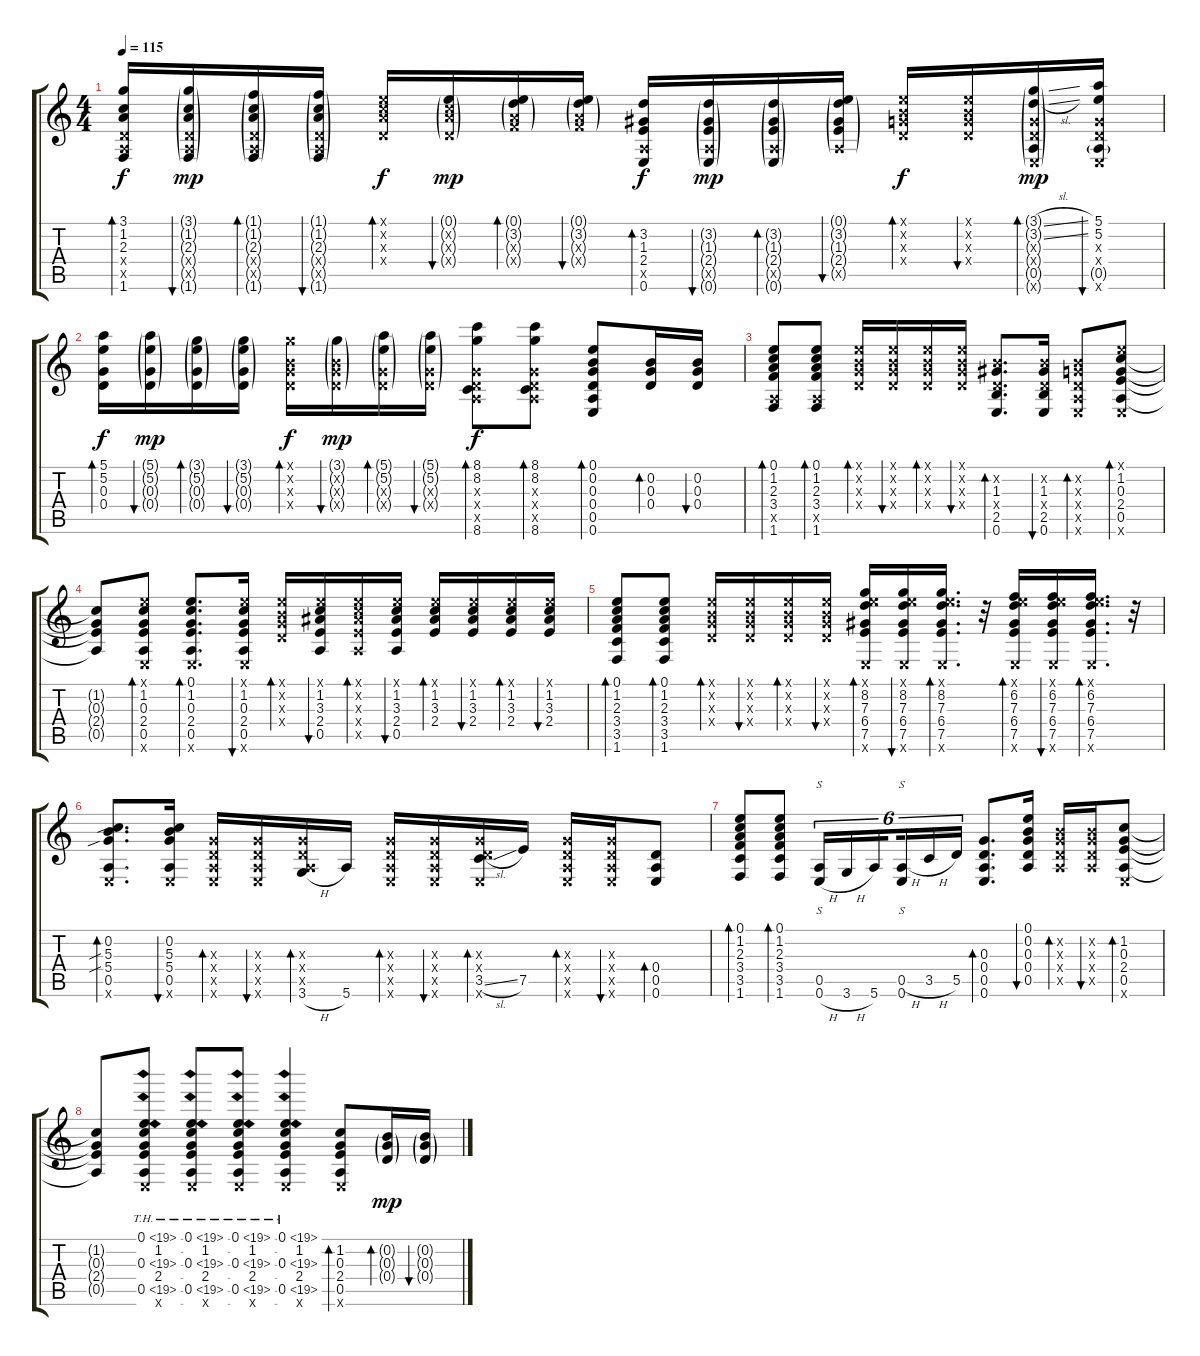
\track "" {instrument acousticguitarsteel}
\staff {score tabs}
\tuning (E4 B3 G3 D3 A2 E2) {hide}
\ts (4 4)
\tempo 115
\clef g2
\ks c
(3.1 1.2 2.3 0.4{x} 0.5{x} 1.6).16{bd 30 dy f} (3.1{g} 1.2{g} 2.3{g} 0.4{g x} 0.5{g x} 1.6{g}).16{bu 60 dy mp} (1.1{g} 1.2{g} 2.3{g} 0.4{g x} 0.5{g x} 1.6{g}).16{bd 30} (1.1{g} 1.2{g} 2.3{g} 0.4{g x} 0.5{g x} 1.6{g}).16{bu 30} (0.1{x} 1.2{x} 2.3{x} 0.4{x}).16{bd 30 dy f} (0.1{g} 1.2{g x} 2.3{g x} 0.4{g x}).16{bu 30 dy mp} (0.1{g} 3.2{g} 2.3{g x} 3.4{g x}).16{bd 30} (0.1{g} 3.2{g} 2.3{g x} 3.4{g x}).16{bu 30} (3.2 1.3 2.4 0.5{x} 0.6).16{bd 60 dy f} (3.2{g} 1.3{g} 2.4{g} 0.5{g x} 0.6{g}).16{bu 30 dy mp} (3.2{g} 1.3{g} 2.4{g} 0.5{g x} 0.6{g}).16{bd 30} (0.1{g} 3.2{g} 1.3{g} 2.4{g} 0.5{g x}).16{bu 30} (0.1{x} 0.2{x} 0.3{x} 0.4{x}).16{bd 30 dy f} (0.1{x} 0.2{x} 0.3{x} 0.4{x}).16{bu 30} (3.1{sl g} 3.2{sl g} 0.3{g x} 0.4{g x} 0.5{g} 0.6{g x}).16{bd 30 dy mp} (5.1 5.2 0.3{x} 0.4{x} 0.5{g} 0.6{x}).16{bu 30} |
(5.1 5.2 0.3 0.4).16{bd 30 dy f} (5.1{g} 5.2{g} 0.3{g} 0.4{g}).16{bu 30 dy mp} (3.1{g} 5.2{g} 0.3{g} 0.4{g}).16{bd 30} (3.1{g} 5.2{g} 0.3{g} 0.4{g}).16{bu 30} (3.1{x} 0.2{x} 0.3{x} 0.4{x}).16{bd 30 dy f} (3.1{g} 0.2{g x} 0.3{g x} 0.4{g x}).16{bu 30 dy mp} (5.1{g} 5.2{g} 0.3{g x} 0.4{g x}).16{bd 30} (5.1{g} 5.2{g} 0.3{g x} 0.4{g x}).16{bu 30} (8.1 8.2 0.3{x} 0.4{x} 0.5{x} 8.6).8{bd 30 dy f} (8.1 8.2 0.3{x} 0.4{x} 0.5{x} 8.6).8{bd 30} (0.1 0.2 0.3 0.4 0.5 0.6).8{bd 30} (0.2 0.3 0.4).16{bd 30} (0.2 0.3 0.4).16{bu 30} |
(0.1 1.2 2.3 3.4 0.5{x} 1.6).8{bd 30} (0.1 1.2 2.3 3.4 0.5{x} 1.6).8{bd 30} (0.1{x} 0.2{x} 0.3{x} 0.4{x}).16{bd 30} (0.1{x} 0.2{x} 0.3{x} 0.4{x}).16{bu 30} (0.1{x} 0.2{x} 0.3{x} 0.4{x}).16{bd 30} (0.1{x} 0.2{x} 0.3{x} 0.4{x}).16{bu 30} (0.2{x} 1.3 0.4{x} 2.5 0.6).8{d bd 30} (0.2{x} 1.3 0.4{x} 2.5 0.6).16{bu 30} (0.2{x} 0.3{x} 0.4{x} 0.5{x} 0.6{x}).8{bd 30} (0.1{x} 1.2 0.3 2.4 0.5 0.6{x}).8{bd 30} |
(1.2{t} 0.3{t} 2.4{t} 0.5{t}).8 (0.1{x} 1.2 0.3 2.4 0.5 0.6{x}).8{bd 30} (0.1 1.2 0.3 2.4 0.5 0.6{x}).8{d bd 30} (0.1{x} 1.2 0.3 2.4 0.5 0.6{x}).16{bu 30} (0.1{x} 0.2{x} 0.3{x} 0.4{x}).16{bd 30} (0.1{x} 1.2 3.3 2.4 0.5).16{bu 30} (0.1{x} 1.2{x} 3.3{x} 2.4{x} 0.5{x}).16{bd 30} (0.1{x} 1.2 3.3 2.4 0.5).16{bu 30} (0.1{x} 1.2 3.3 2.4).16{bd 30} (0.1{x} 1.2 3.3 2.4).16{bu 30} (0.1{x} 1.2 3.3 2.4).16{bd 30} (0.1{x} 1.2 3.3 2.4).16{bu 30} |
(0.1 1.2 2.3 3.4 3.5 1.6).8{bd 30} (0.1 1.2 2.3 3.4 3.5 1.6).8{bd 30} (0.1{x} 0.2{x} 0.3{x} 0.4{x}).16{bd 30} (0.1{x} 0.2{x} 0.3{x} 0.4{x}).16{bu 30} (0.1{x} 0.2{x} 0.3{x} 0.4{x}).16{bd 30} (0.1{x} 0.2{x} 0.3{x} 0.4{x}).16{bu 30} (0.1{x} 8.2 7.3 6.4 7.5 0.6{x}).16{bd 30} (0.1{x} 8.2 7.3 6.4 7.5 0.6{x}).16{bu 30} (0.1{x} 8.2 7.3 6.4 7.5 0.6{x}).16{d bd 30} r.32 (0.1{x} 6.2 7.3 6.4 7.5 0.6{x}).16{bd 30} (0.1{x} 6.2 7.3 6.4 7.5 0.6{x}).16{bu 30} (0.1{x} 6.2 7.3 6.4 7.5 0.6{x}).16{d bd 30} r.32 |
(0.2 5.3{sib} 5.4{sib} 0.5 0.6{x}).8{d bd 30} (0.2 5.3 5.4 0.5 0.6{x}).16{bu 30} (0.3{x} 0.4{x} 0.5{x} 0.6{x}).16{bd 30} (0.3{x} 0.4{x} 0.5{x} 0.6{x}).16{bu 30} (0.3{x} 0.4{x} 0.5{x} 3.6{h}).16{bd 30} 5.6.16 (0.3{x} 0.4{x} 0.5{x} 0.6{x}).16{bd 30} (0.3{x} 0.4{x} 0.5{x} 0.6{x}).16{bu 30} (0.3{x} 0.4{x} 3.5{sl} 0.6{x}).16{bd 30} 7.5.16 (0.3{x} 0.4{x} 0.5{x} 0.6{x}).16{bd 30} (0.3{x} 0.4{x} 0.5{x} 0.6{x}).16{bu 30} (0.4 0.5 0.6).8{bd 30} |
(0.1 1.2 2.3 3.4 3.5 1.6).8{bd 30} (0.1 1.2 2.3 3.4 3.5 1.6).8{bd 30} (0.5 0.6{h}).16{s tu (6 4)} 3.6{h}.16{tu (6 4)} 5.6.16{tu (6 4) beam splitsecondary} (0.5{h} 0.6).16{s tu (6 4)} 3.5{h}.16{tu (6 4)} 5.5.16{tu (6 4)} (0.3 0.4 0.5 0.6).8{d bd 30} (0.1 0.2 0.3 0.4 0.5).16{bu 30} (0.2{x} 0.3{x} 0.4{x} 0.5{x}).16{bd 30} (0.2{x} 0.3{x} 0.4{x} 0.5{x}).16{bu 30} (1.2 0.3 2.4 0.5 0.6{x}).8{bd 30} |
(1.2{t} 0.3{t} 2.4{t} 0.5{t}).8 (0.1{th 19} 1.2 0.3{th 19} 2.4 0.5{th 19} 0.6{x}).8 (0.1{th 19} 1.2 0.3{th 19} 2.4 0.5{th 19} 0.6{x}).8 (0.1{th 19} 1.2 0.3{th 19} 2.4 0.5{th 19} 0.6{x}).8 (0.1{th 19} 1.2 0.3{th 19} 2.4 0.5{th 19} 0.6{x}).4 (1.2 0.3 2.4 0.5 0.6{x}).8{bd 30} (0.2{g} 0.3{g} 0.4{g}).16{bd 30 dy mp} (0.2{g} 0.3{g} 0.4{g}).16{bu 30}
